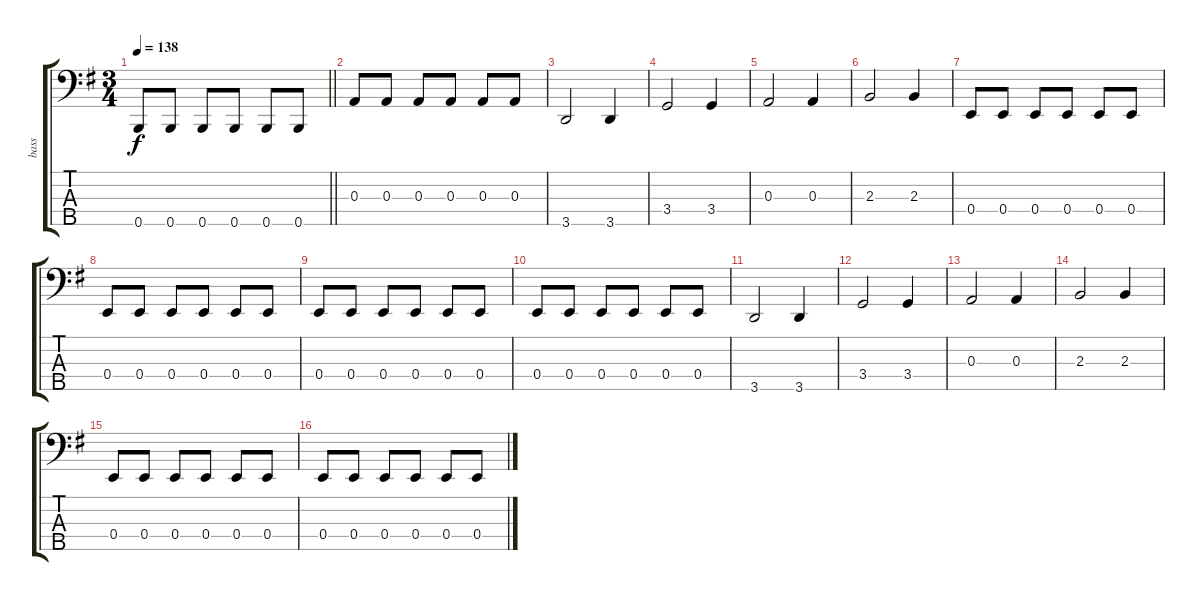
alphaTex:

\track ("bass" "bass") {instrument electricbassfinger}
\staff {score tabs}
\tuning (G2 D2 A1 E1 B0) {hide}
\ts (3 4)
\tempo 138
\clef f4
\barLineRight lightlight
\ks eminor
0.5.8{dy f} 0.5.8 0.5.8 0.5.8 0.5.8 0.5.8 |
0.3.8 0.3.8 0.3.8 0.3.8 0.3.8 0.3.8 |
3.5.2 3.5.4 |
3.4.2 3.4.4 |
0.3.2 0.3.4 |
2.3.2 2.3.4 |
0.4.8 0.4.8 0.4.8 0.4.8 0.4.8 0.4.8 |
0.4.8 0.4.8 0.4.8 0.4.8 0.4.8 0.4.8 |
0.4.8 0.4.8 0.4.8 0.4.8 0.4.8 0.4.8 |
0.4.8 0.4.8 0.4.8 0.4.8 0.4.8 0.4.8 |
3.5.2 3.5.4 |
3.4.2 3.4.4 |
0.3.2 0.3.4 |
2.3.2 2.3.4 |
0.4.8 0.4.8 0.4.8 0.4.8 0.4.8 0.4.8 |
0.4.8 0.4.8 0.4.8 0.4.8 0.4.8 0.4.8
